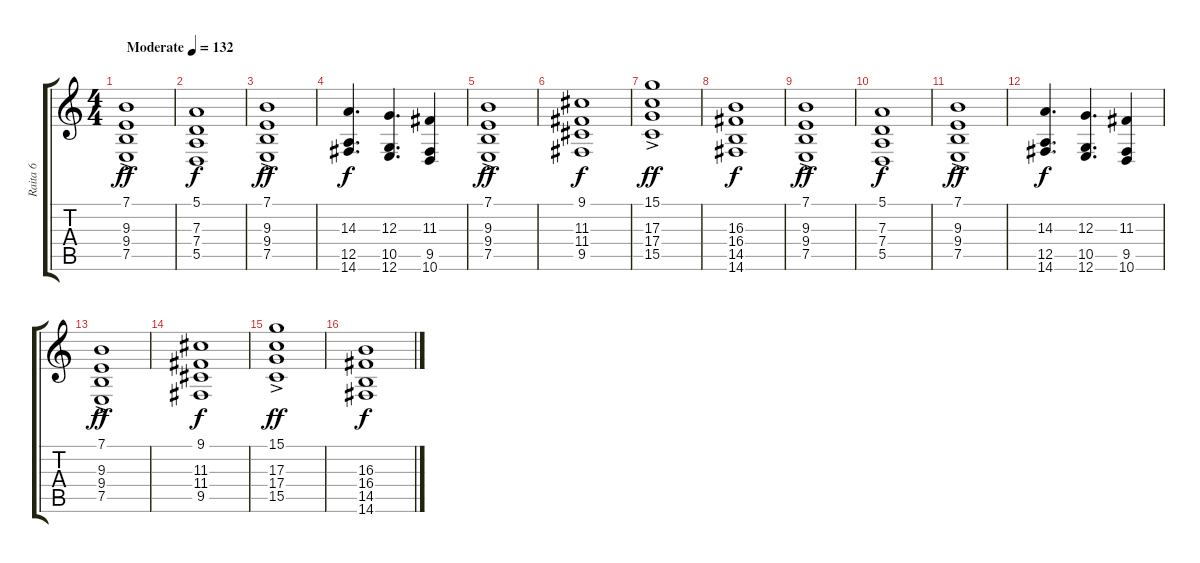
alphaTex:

\track ("Raita 6" "Raita 6") {instrument viola}
\staff {score tabs}
\tuning (E4 B3 G3 D3 A2 E2) {hide}
\ts (4 4)
\tempo (132 "Moderate")
\clef g2
\ks c
(7.1 9.3{ac} 9.4 7.5).1{dy ff instrument viola} |
(5.1 7.3 7.4 5.5).1{dy f} |
(7.1 9.3{ac} 9.4 7.5).1{dy ff} |
(14.3 12.5 14.6).4{d dy f} (12.3 10.5 12.6).4{d} (11.3 9.5 10.6).4 |
(7.1 9.3{ac} 9.4 7.5).1{dy ff} |
(9.1 11.3 11.4 9.5).1{dy f} |
(15.1 17.3{ac} 17.4 15.5).1{dy ff} |
(16.3 16.4 14.5 14.6).1{dy f} |
(7.1 9.3{ac} 9.4 7.5).1{dy ff} |
(5.1 7.3 7.4 5.5).1{dy f} |
(7.1 9.3{ac} 9.4 7.5).1{dy ff} |
(14.3 12.5 14.6).4{d dy f} (12.3 10.5 12.6).4{d} (11.3 9.5 10.6).4 |
(7.1 9.3{ac} 9.4 7.5).1{dy ff} |
(9.1 11.3 11.4 9.5).1{dy f} |
(15.1 17.3{ac} 17.4 15.5).1{dy ff} |
(16.3 16.4 14.5 14.6).1{dy f}
